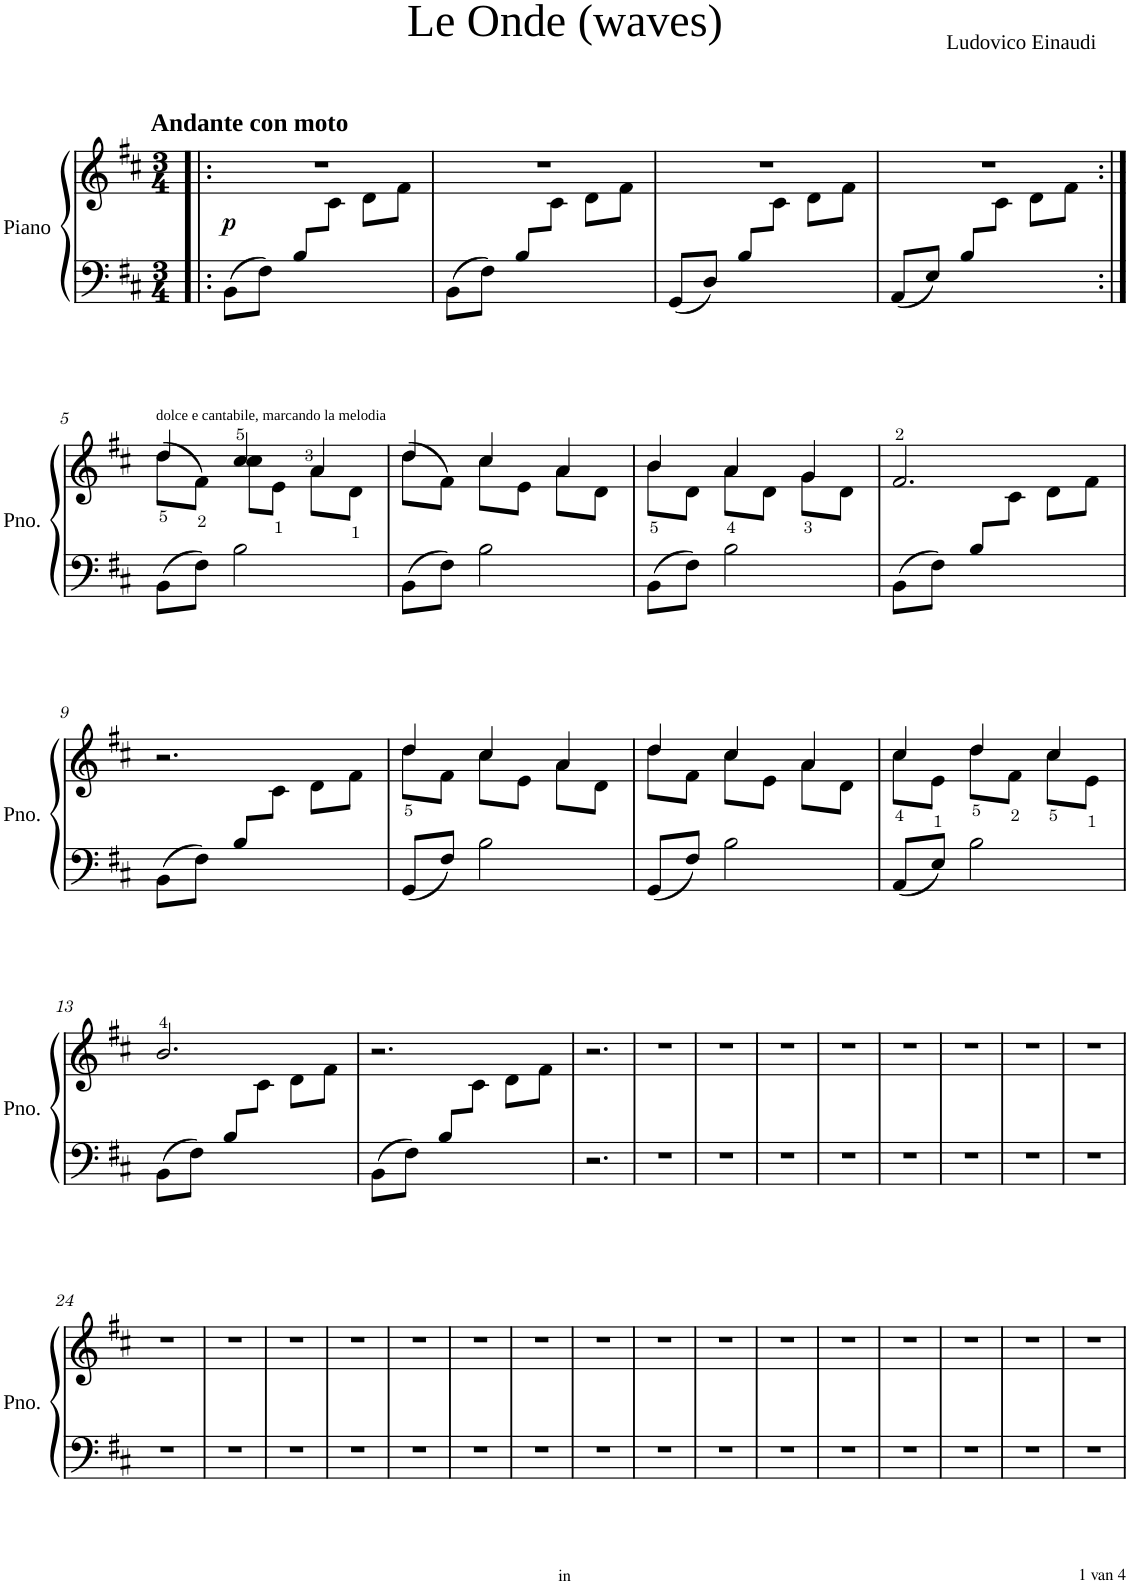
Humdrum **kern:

**kern	**kern	**dynam
*part1	*part1	*part1
*staff2	*staff1	*staff1/2
*I"Piano	*	*
*I'Pno.	*	*
*clefF4	*clefG2	*
*k[f#c#]	*k[f#c#]	*
*M3/4	*M3/4	*
=1!|:	=1!|:	=1!|:
*	*^	*
!	!LO:TX:a:B:t=Andante con moto	!	!
!	!	!	!LO:DY:b
8BB\L	2.r	4.ryy	p
8F#\J	.	.	.
8B/L	.	.	.
4.ryy	.	8c#\J	.
.	.	8d\L	.
.	.	8f#\J	.
=2	=2	=2	=2
8BB\L	2.r	4.ryy	.
8F#\J	.	.	.
8B/L	.	.	.
4.ryy	.	8c#\J	.
.	.	8d\L	.
.	.	8f#\J	.
=3	=3	=3	=3
8GG/L	2.r	4.ryy	.
8D/J	.	.	.
8B/L	.	.	.
4.ryy	.	8c#\J	.
.	.	8d\L	.
.	.	8f#\J	.
=4	=4	=4	=4
8AA/L	2.r	4.ryy	.
8E/J	.	.	.
8B/L	.	.	.
4.ryy	.	8c#\J	.
.	.	8d\L	.
.	.	8f#\J	.
!!LO:LB:g=z	!!
=5:|!	=5:|!	=5:|!	=5:|!
!	!LO:TX:a:t=dolce e cantabile, marcando la melodia	!	!
8BB\L	(8dd\L	4dd/	.
8F#\J	8f#\J)	.	.
2B\	8cc#\L	4cc#/ 4cc#/	.
.	8e\J	.	.
.	8a\L	4a/	.
.	8d\J	.	.
=6	=6	=6	=6
8BB\L	(8dd\L	4dd/	.
8F#\J	8f#\J)	.	.
2B\	8cc#\L	4cc#/	.
.	8e\J	.	.
.	8a\L	4a/	.
.	8d\J	.	.
=7	=7	=7	=7
8BB\L	8b\L	4b/	.
8F#\J	8d\J	.	.
2B\	8a\L	4a/	.
.	8d\J	.	.
.	8g\L	4g/	.
.	8d\J	.	.
=8	=8	=8	=8
8BB\L	2.f#/	4.ryy	.
8F#\J	.	.	.
8B/L	.	.	.
4.ryy	.	8c#\J	.
.	.	8d\L	.
.	.	8f#\J	.
!!LO:LB:g=z	!!
=9	=9	=9	=9
8BB\L	2.r	4.ryy	.
8F#\J	.	.	.
8B/L	.	.	.
4.ryy	.	8c#\J	.
.	.	8d\L	.
.	.	8f#\J	.
=10	=10	=10	=10
8GG/L	8dd\L	4dd/	.
8F#/J	8f#\J	.	.
2B\	8cc#\L	4cc#/	.
.	8e\J	.	.
.	8a\L	4a/	.
.	8d\J	.	.
=11	=11	=11	=11
8GG/L	8dd\L	4dd/	.
8F#/J	8f#\J	.	.
2B\	8cc#\L	4cc#/	.
.	8e\J	.	.
.	8a\L	4a/	.
.	8d\J	.	.
=12	=12	=12	=12
8AA/L	8cc#\L	4cc#/	.
8E/J	8e\J	.	.
2B\	8dd\L	4dd/	.
.	8f#\J	.	.
.	8cc#\L	4cc#/	.
.	8e\J	.	.
!!LO:LB:g=z	!!
=13	=13	=13	=13
8BB\L	2.b/	4.ryy	.
8F#\J	.	.	.
8B/L	.	.	.
4.ryy	.	8c#\J	.
.	.	8d\L	.
.	.	8f#\J	.
=14	=14	=14	=14
8BB\L	2.r	4.ryy	.
8F#\J	.	.	.
8B/L	.	.	.
4.ryy	.	8c#\J	.
.	.	8d\L	.
.	.	8f#\J	.
*	*v	*v	*
=15	=15	=15
2.r	2.r	.
=16	=16	=16
2.r	2.r	.
=17	=17	=17
2.r	2.r	.
=18	=18	=18
2.r	2.r	.
=19	=19	=19
2.r	2.r	.
=20	=20	=20
2.r	2.r	.
=21	=21	=21
2.r	2.r	.
=22	=22	=22
2.r	2.r	.
=23	=23	=23
2.r	2.r	.
!!LO:LB:g=z
=24	=24	=24
2.r	2.r	.
=25	=25	=25
2.r	2.r	.
=26	=26	=26
2.r	2.r	.
=27	=27	=27
2.r	2.r	.
=28	=28	=28
2.r	2.r	.
=29	=29	=29
2.r	2.r	.
=30	=30	=30
2.r	2.r	.
=31	=31	=31
2.r	2.r	.
=32	=32	=32
2.r	2.r	.
=33	=33	=33
2.r	2.r	.
=34	=34	=34
2.r	2.r	.
=35	=35	=35
2.r	2.r	.
=36	=36	=36
2.r	2.r	.
=37	=37	=37
2.r	2.r	.
=38	=38	=38
2.r	2.r	.
=39	=39	=39
2.r	2.r	.
=	=	=
*-	*-	*-
